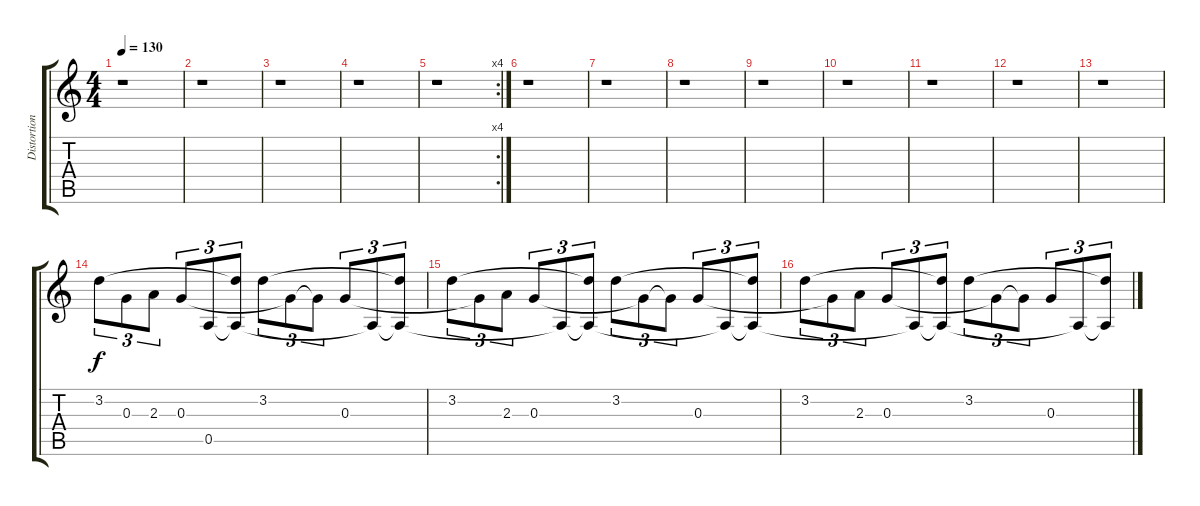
\track ("Distortion Guitar 2" "Distortion") {instrument distortionguitar}
\staff {score tabs}
\tuning (E4 B3 G3 D3 A2 E2) {hide}
\ts (4 4)
\tempo 130
\clef g2
\ks c
r.1{dy f} |
r.1 |
r.1 |
r.1 |
\rc 4
r.1 |
r.1 |
r.1 |
r.1 |
r.1 |
r.1 |
r.1 |
r.1 |
r.1 |
3.2.8{tu (3 2)} 0.3.8{tu (3 2)} 2.3.8{tu (3 2)} 0.3.8{tu (3 2)} 0.5.8{tu (3 2)} (3.2{t} 0.5{t}).8{tu (3 2)} 3.2.8{tu (3 2)} 0.3{t}.8{tu (3 2)} 0.3{t}.8{tu (3 2)} 0.3.8{tu (3 2)} 0.5{t}.8{tu (3 2)} (3.2{t} 0.5{t}).8{tu (3 2)} |
3.2.8{tu (3 2)} 0.3{t}.8{tu (3 2)} 2.3.8{tu (3 2)} 0.3.8{tu (3 2)} 0.5{t}.8{tu (3 2)} (3.2{t} 0.5{t}).8{tu (3 2)} 3.2.8{tu (3 2)} 0.3{t}.8{tu (3 2)} 0.3{t}.8{tu (3 2)} 0.3.8{tu (3 2)} 0.5{t}.8{tu (3 2)} (3.2{t} 0.5{t}).8{tu (3 2)} |
3.2.8{tu (3 2)} 0.3{t}.8{tu (3 2)} 2.3.8{tu (3 2)} 0.3.8{tu (3 2)} 0.5{t}.8{tu (3 2)} (3.2{t} 0.5{t}).8{tu (3 2)} 3.2.8{tu (3 2)} 0.3{t}.8{tu (3 2)} 0.3{t}.8{tu (3 2)} 0.3.8{tu (3 2)} 0.5{t}.8{tu (3 2)} (3.2{t} 0.5{t}).8{tu (3 2)}
